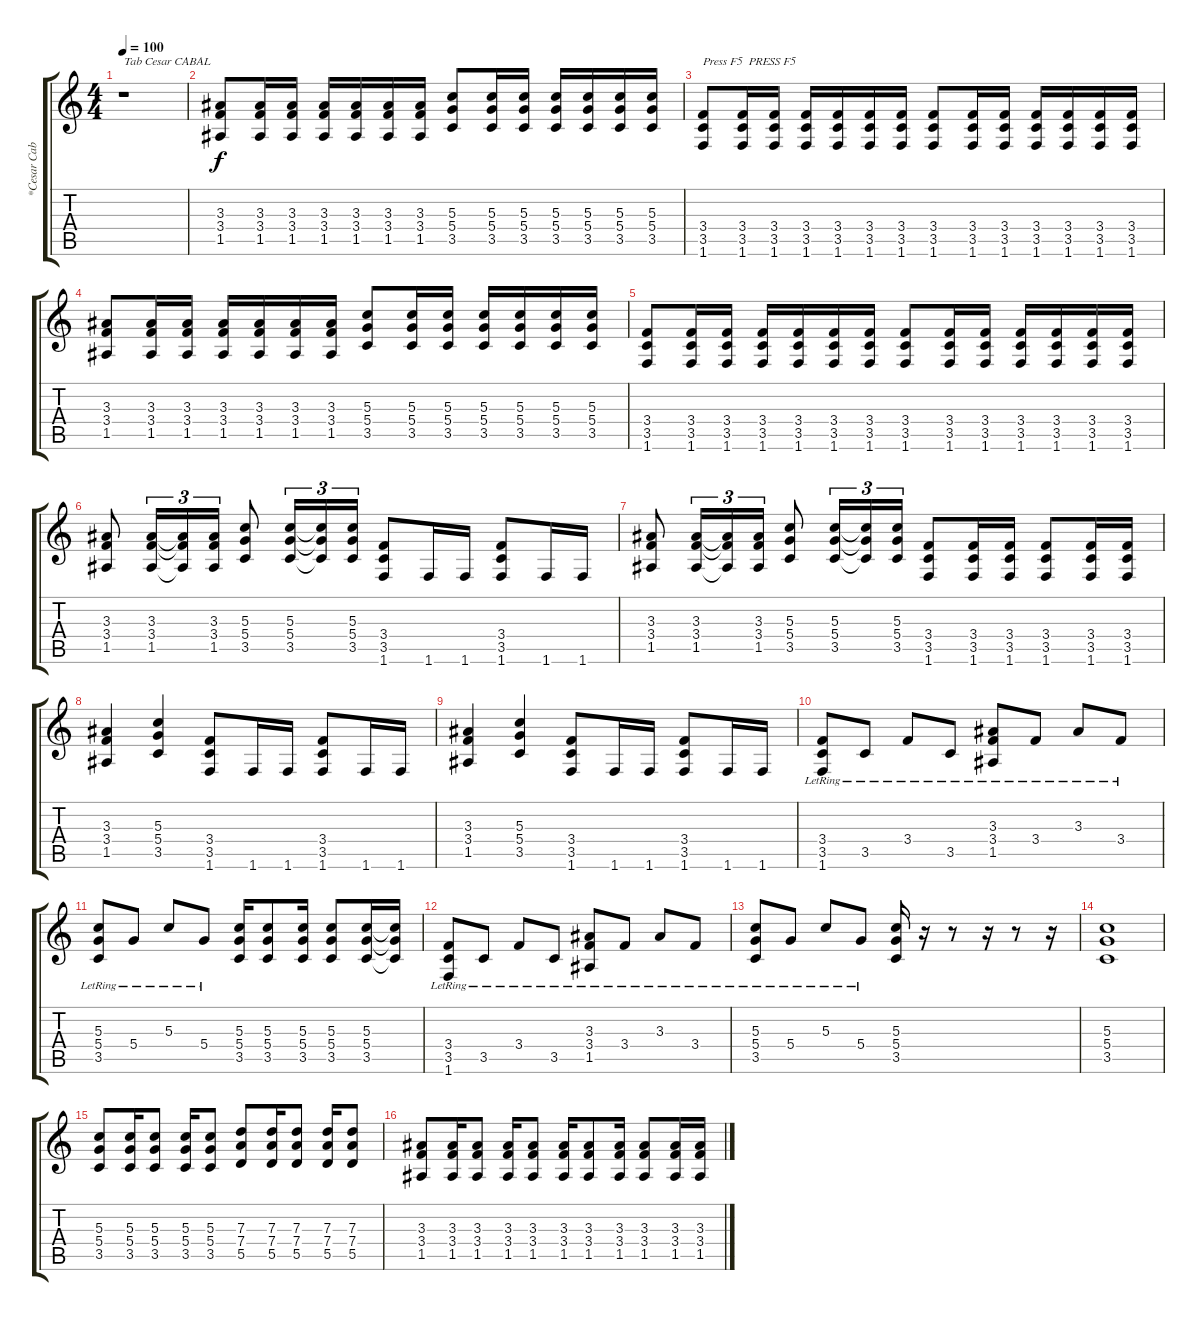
\track ("*Cesar Cabal" "*Cesar Cab") {instrument distortionguitar}
\staff {score tabs}
\tuning (E4 B3 G3 D3 A2 E2) {hide}
\ts (4 4)
\tempo 100
\clef g2
\ks c
r.1{txt "Tab Cesar CABAL" dy f instrument distortionguitar} |
(3.3 3.4 1.5).8 (3.3 3.4 1.5).16 (3.3 3.4 1.5).16 (3.3 3.4 1.5).16 (3.3 3.4 1.5).16 (3.3 3.4 1.5).16 (3.3 3.4 1.5).16 (5.3 5.4 3.5).8 (5.3 5.4 3.5).16 (5.3 5.4 3.5).16 (5.3 5.4 3.5).16 (5.3 5.4 3.5).16 (5.3 5.4 3.5).16 (5.3 5.4 3.5).16 |
(3.4 3.5 1.6).8{txt "Press F5  PRESS F5"} (3.4 3.5 1.6).16 (3.4 3.5 1.6).16 (3.4 3.5 1.6).16 (3.4 3.5 1.6).16 (3.4 3.5 1.6).16 (3.4 3.5 1.6).16 (3.4 3.5 1.6).8 (3.4 3.5 1.6).16 (3.4 3.5 1.6).16 (3.4 3.5 1.6).16 (3.4 3.5 1.6).16 (3.4 3.5 1.6).16 (3.4 3.5 1.6).16 |
(3.3 3.4 1.5).8 (3.3 3.4 1.5).16 (3.3 3.4 1.5).16 (3.3 3.4 1.5).16 (3.3 3.4 1.5).16 (3.3 3.4 1.5).16 (3.3 3.4 1.5).16 (5.3 5.4 3.5).8 (5.3 5.4 3.5).16 (5.3 5.4 3.5).16 (5.3 5.4 3.5).16 (5.3 5.4 3.5).16 (5.3 5.4 3.5).16 (5.3 5.4 3.5).16 |
(3.4 3.5 1.6).8 (3.4 3.5 1.6).16 (3.4 3.5 1.6).16 (3.4 3.5 1.6).16 (3.4 3.5 1.6).16 (3.4 3.5 1.6).16 (3.4 3.5 1.6).16 (3.4 3.5 1.6).8 (3.4 3.5 1.6).16 (3.4 3.5 1.6).16 (3.4 3.5 1.6).16 (3.4 3.5 1.6).16 (3.4 3.5 1.6).16 (3.4 3.5 1.6).16 |
(3.3 3.4 1.5).8 (3.3 3.4 1.5).16{tu (3 2)} (3.3{t} 3.4{t} 1.5{t}).16{tu (3 2)} (3.3 3.4 1.5).16{tu (3 2)} (5.3 5.4 3.5).8 (5.3 5.4 3.5).16{tu (3 2)} (5.3{t} 5.4{t} 3.5{t}).16{tu (3 2)} (5.3 5.4 3.5).16{tu (3 2)} (3.4 3.5 1.6).8 1.6.16 1.6.16 (3.4 3.5 1.6).8 1.6.16 1.6.16 |
(3.3 3.4 1.5).8 (3.3 3.4 1.5).16{tu (3 2)} (3.3{t} 3.4{t} 1.5{t}).16{tu (3 2)} (3.3 3.4 1.5).16{tu (3 2)} (5.3 5.4 3.5).8 (5.3 5.4 3.5).16{tu (3 2)} (5.3{t} 5.4{t} 3.5{t}).16{tu (3 2)} (5.3 5.4 3.5).16{tu (3 2)} (3.4 3.5 1.6).8 (3.4 3.5 1.6).16 (3.4 3.5 1.6).16 (3.4 3.5 1.6).8 (3.4 3.5 1.6).16 (3.4 3.5 1.6).16 |
(3.3 3.4 1.5).4 (5.3 5.4 3.5).4 (3.4 3.5 1.6).8 1.6.16 1.6.16 (3.4 3.5 1.6).8 1.6.16 1.6.16 |
(3.3 3.4 1.5).4 (5.3 5.4 3.5).4 (3.4 3.5 1.6).8 1.6.16 1.6.16 (3.4 3.5 1.6).8 1.6.16 1.6.16 |
(3.4{lr} 3.5{lr} 1.6{lr}).8 3.5{lr}.8 3.4{lr}.8 3.5{lr}.8 (3.3{lr} 3.4{lr} 1.5{lr}).8 3.4{lr}.8 3.3{lr}.8 3.4{lr}.8 |
(5.3{lr} 5.4{lr} 3.5{lr}).8 5.4{lr}.8 5.3{lr}.8 5.4{lr}.8 (5.3 5.4 3.5).16 (5.3 5.4 3.5).8 (5.3 5.4 3.5).16 (5.3 5.4 3.5).8 (5.3 5.4 3.5).16 (5.3{t} 5.4{t} 3.5{t}).16 |
(3.4{lr} 3.5{lr} 1.6{lr}).8 3.5{lr}.8 3.4{lr}.8 3.5{lr}.8 (3.3{lr} 3.4{lr} 1.5{lr}).8 3.4{lr}.8 3.3{lr}.8 3.4{lr}.8 |
(5.3{lr} 5.4{lr} 3.5{lr}).8 5.4{lr}.8 5.3{lr}.8 5.4{lr}.8 (5.3 5.4 3.5).16 r.16 r.8 r.16 r.8 r.16 |
(5.3 5.4 3.5).1 |
(5.3 5.4 3.5).8 (5.3 5.4 3.5).16 (5.3 5.4 3.5).8 (5.3 5.4 3.5).16 (5.3 5.4 3.5).8 (7.3 7.4 5.5).8 (7.3 7.4 5.5).16 (7.3 7.4 5.5).8 (7.3 7.4 5.5).16 (7.3 7.4 5.5).8 |
(3.3 3.4 1.5).8 (3.3 3.4 1.5).16 (3.3 3.4 1.5).8 (3.3 3.4 1.5).16 (3.3 3.4 1.5).8 (3.3 3.4 1.5).16 (3.3 3.4 1.5).8 (3.3 3.4 1.5).16 (3.3 3.4 1.5).8 (3.3 3.4 1.5).16 (3.3 3.4 1.5).16
